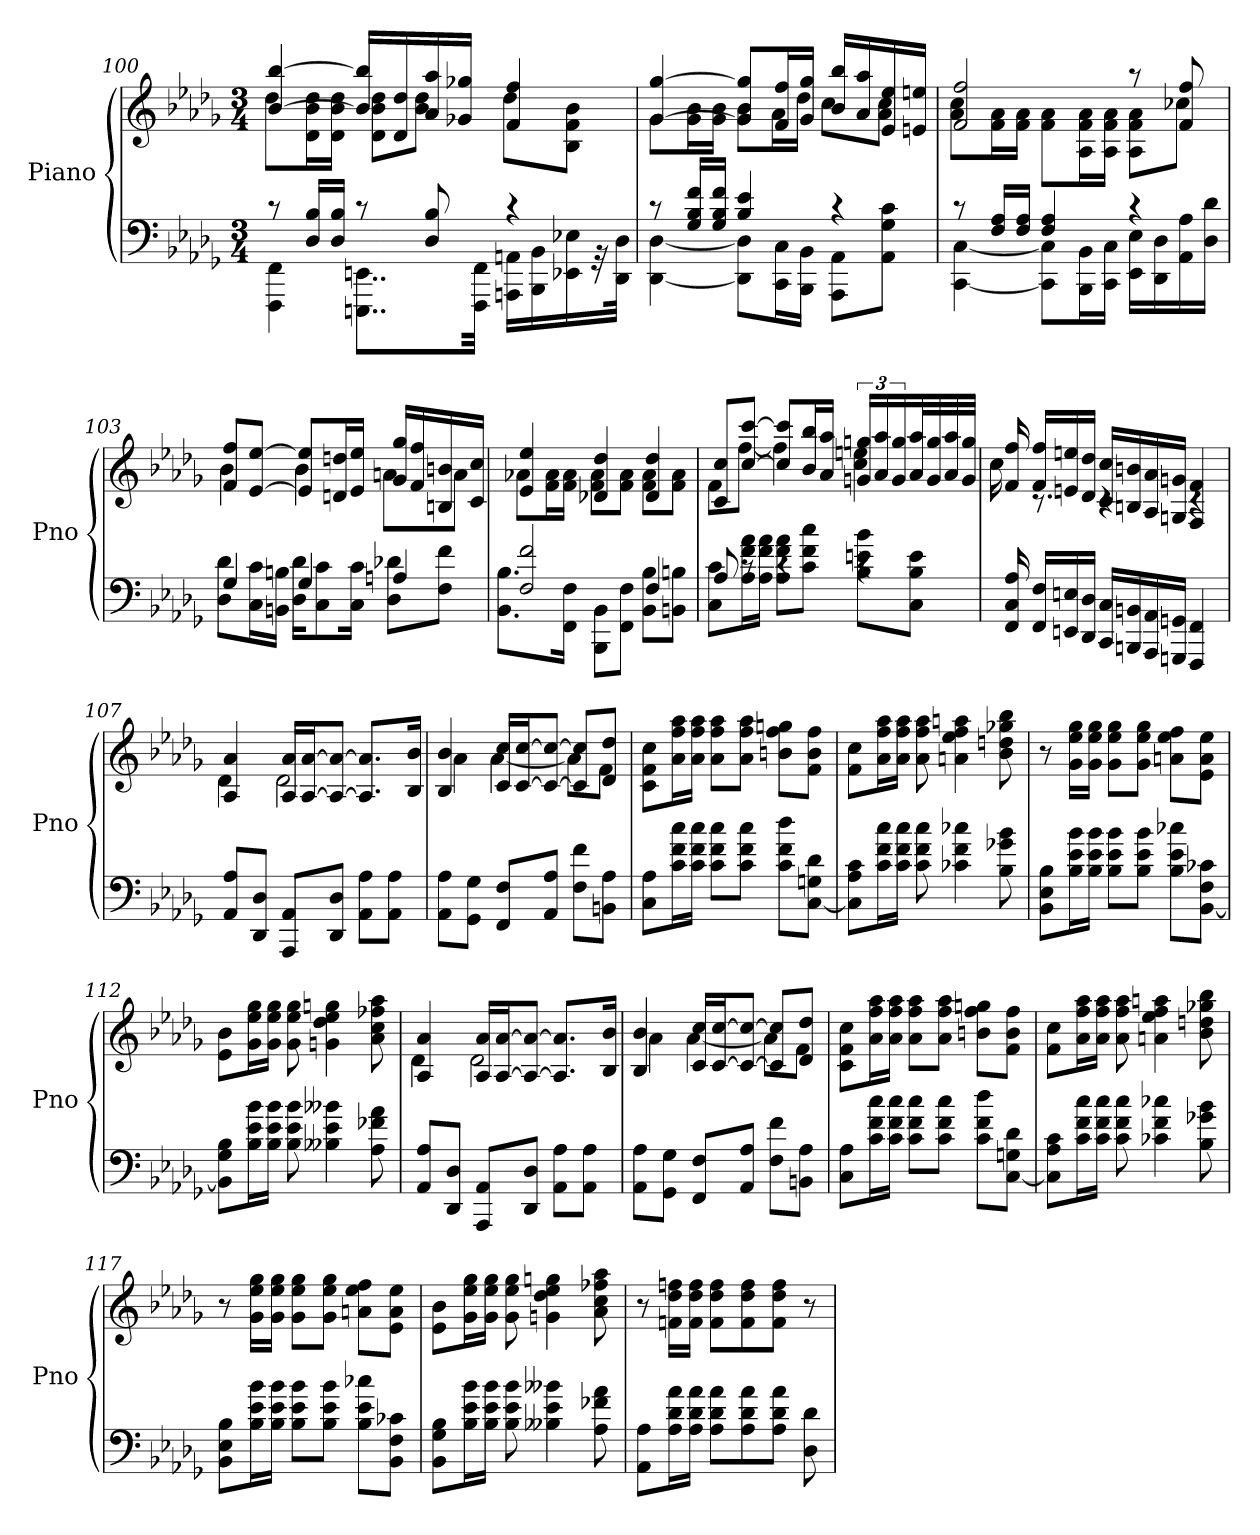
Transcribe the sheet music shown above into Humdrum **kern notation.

**kern	**kern
*part1	*part1
*staff2	*staff1
*I"Piano	*
*I'Pno	*
*clefF4	*clefG2
*k[b-e-a-d-g-]	*k[b-e-a-d-g-]
*M3/4	*M3/4
=100	=100
*^	*^
8rc	4FFF 4FF	[4b- [4bb-	8dd-L
16D- 16B-LL	.	.	16d- 16b- 16dd-L
16D- 16B-JJ	.	.	16d- 16b- 16dd-JJ
8rc	8..EEEn 8..EEnL	16b-] 16bb-]LL	8d- 8b- 8dd-L
.	.	16d- 16dd-	.
8D- 8B-	.	16a- 16aa-	8b- 8dd-J
.	.	16g-X 16gg-XJJ	.
.	32FFF 32FFJkk	.	.
4rc	16AAAn 16AAnLL	4f 4ff	8dd-L
.	16BBB- 16BB-	.	.
.	16EE-X 16E-X	.	8B- 8f 8b-J
.	32r	.	.
.	32DD- 32D-JJk	.	.
=101	=101	=101	=101
8rc	[4DD- [4D-	[4g- [4gg-	8g-L
16G- 16B- 16fLL	.	.	16g- 16b-L
16G- 16B- 16fJJ	.	.	16g- 16b-JJ
4B- 4e-	8DD-] 8D-]L	8g-] 8gg-]L	8g- 8b-L
.	16CC 16CL	16f 16ffL	16a-L
.	16BBB- 16BB-JJ	16g- 16gg-JJ	16dd-JJ
4rc	8AAA- 8AA-L	16b- 16bb-LL	8ccL
.	.	16a- 16aa-	.
.	8AA- 8G- 8cJ	16e- 16ee-	8a- 8ccJ
.	.	16en 16eenJJ	.
=102	=102	=102	=102
8rc	[4CC [4C	2f 2ff	8a- 8ccL
16F 16A-LL	.	.	16f 16a-L
16F 16A-JJ	.	.	16f 16a-JJ
4F 4A-	8CC] 8C]L	.	8f 8a-L
.	16BBB- 16BB-L	.	16A- 16f 16a-L
.	16CC 16CJJ	.	16A- 16f 16a-JJ
4rc	16EE- 16E-LL	8raa	8A- 8f 8a-L
.	16DD- 16D-	.	.
.	16AA- 16A-	8f 8ff	8cc-XJ
.	16D- 16d-JJ	.	.
=103	=103	=103	=103
4G-	8D- 8d-L	8f 8ffL	4b-
.	16C 16cL	[8e- [8ee-J	.
.	16BBn 16BnJJ	.	.
4G-	16D- 16d-KL	8e-] 8ee-]L	4b-
.	8C 8c	.	.
.	.	16dn 16ddnL	.
.	16C 16cJk	16e- 16ee-JJ	.
4An	8D- 8d-XL	16g- 16gg-LL	8anL
.	.	16f 16ff	.
.	8F 8fJ	16Bn 16bn	8aJ
.	.	16c 16ccJJ	.
=104	=104	=104	=104
2F 2f	8.BB- 8.B-L	4e- 4ee-	8a-XL
.	.	.	16f 16a-L
.	16FF 16FJk	.	16f 16a-JJ
.	8BBB- 8BB-L	4d-X 4dd-	8f 8a-L
.	8FF 8FJ	.	8f 8a-J
4F	8BB- 8B-L	4d- 4dd-	8f 8a-L
.	8BBn 8BnJ	.	8f 8a-J
=105	=105	=105	=105
8A-	8C 8cL	8c 8ccL	8fL
8rc	16A- 16f 16a-L	[8cc [8cccJ	[8ffJ
.	16A- 16f 16a-JJ	.	.
4rc	8A- 8f 8a-L	8cc] 8ccc]L	4ff]
.	8c 8f 8ccJ	16b- 16bb-L	.
.	.	16a- 16aa-JJ	.
4rc	8B- 8en 8b-L	24gn 24ggnLL	4cc 4een
.	.	24a- 24aa-	.
.	.	24g 24gg	.
.	8C 8B- 8eJ	32a- 32aa-L	.
.	.	32g 32gg	.
.	.	32a- 32aa-	.
.	.	32g 32ggJJJ	.
*v	*v	*	*
=106	=106	=106
16FF 16C 16A-	16f 16ff	16cc
16FF 16FLL	16f 16ffLL	8.rc
16EEn 16En	16en 16een	.
16DD- 16D-JJ	16d- 16dd-JJ	.
16CC 16CLL	16c 16ccLL	4rc
16BBBn 16BBn	16Bn 16bn	.
16AAA- 16AA-	16A- 16a-	.
16GGGn 16GGnJJ	16Gn 16gnJJ	.
4FFF 4FF	4F 4f	4rc
=107	=107	=107
8AA- 8A-L	4A- 4a-	4d-
8DD- 8D-J	.	.
8AAA- 8AA-L	16A- 16a-LL	2d-
.	[16A- [16a-J	.
8DD- 8D-J	8A-_ 8a-_J	.
8AA- 8A-L	8.A-] 8.a-]L	.
8AA- 8A-J	.	.
.	16B- 16b-Jk	.
=108	=108	=108
8AA- 8A-L	4B- 4b-	4a-
8GG- 8G-J	.	.
8FF 8FL	16c 16ccLL	[4a-
.	[16c [16ccJ	.
8AA- 8A-J	8c_ 8cc_J	.
8F 8fL	8c] 8cc]L	8a-L]
8BBn 8A-J	8d- 8dd-J	8fJ
*	*v	*v
=109	=109
8C 8A-L	8c 8f 8ccL
16c 16f 16ccL	16a- 16ff 16aa-L
16c 16f 16ccJJ	16a- 16ff 16aa-JJ
8c 8f 8ccL	8a- 8ff 8aa-L
8c 8f 8ccJ	8a- 8ff 8aa-J
8c 8f 8dd-L	8bn 8ff 8ggnL
[8C 8Gn 8d-J	8f 8b 8ffJ
=110	=110
8C] 8A- 8cL	8f 8ccL
16c 16f 16ccL	16a- 16ff 16aa-L
16c 16f 16ccJJ	16a- 16ff 16aa-JJ
8c 8f 8cc	8a- 8ff 8aa-
4c-X 4f 4cc-X	4an 4ee- 4ff 4aan
8B- 8g-X 8b-	8b- 8ddn 8gg-X 8bb-
=111	=111
8BB- 8E- 8B-L	8r
16B- 16e- 16b-L	16g- 16ee- 16gg-LL
16B- 16e- 16b-JJ	16g- 16ee- 16gg-JJ
8B- 8e- 8b-L	8g- 8ee- 8gg-L
8B- 8e- 8b-J	8g- 8ee- 8gg-J
8B- 8e- 8cc-XL	8an 8ee- 8ffL
[8BB- 8F 8c-XJ	8e- 8a 8ee-J
=112	=112
8BB-] 8G- 8B-L	8e- 8b-L
16B- 16e- 16b-L	16g- 16ee- 16gg-L
16B- 16e- 16b-JJ	16g- 16ee- 16gg-JJ
8B- 8e- 8b-	8g- 8ee- 8gg-
4B--X 4e- 4b--X	4gn 4dd- 4ee- 4ggn
8A- 8f-X 8a-	8a- 8cc 8ff-X 8aa-
=113	=113
*	*^
8AA- 8A-L	4A- 4a-	4d-
8DD- 8D-J	.	.
8AAA- 8AA-L	16A- 16a-LL	2d-
.	[16A- [16a-J	.
8DD- 8D-J	8A-_ 8a-_J	.
8AA- 8A-L	8.A-] 8.a-]L	.
8AA- 8A-J	.	.
.	16B- 16b-Jk	.
=114	=114	=114
8AA- 8A-L	4B- 4b-	4a-
8GG- 8G-J	.	.
8FF 8FL	16c 16ccLL	[4a-
.	[16c [16ccJ	.
8AA- 8A-J	8c_ 8cc_J	.
8F 8fL	8c] 8cc]L	8a-L]
8BBn 8A-J	8d- 8dd-J	8fJ
*	*v	*v
=115	=115
8C 8A-L	8c 8f 8ccL
16c 16f 16ccL	16a- 16ff 16aa-L
16c 16f 16ccJJ	16a- 16ff 16aa-JJ
8c 8f 8ccL	8a- 8ff 8aa-L
8c 8f 8ccJ	8a- 8ff 8aa-J
8c 8f 8dd-L	8bn 8ff 8ggnL
[8C 8Gn 8d-J	8f 8b 8ffJ
=116	=116
8C] 8A- 8cL	8f 8ccL
16c 16f 16ccL	16a- 16ff 16aa-L
16c 16f 16ccJJ	16a- 16ff 16aa-JJ
8c 8f 8cc	8a- 8ff 8aa-
4c-X 4f 4cc-X	4an 4ee- 4ff 4aan
8B- 8g-X 8b-	8b- 8ddn 8gg-X 8bb-
=117	=117
8BB- 8E- 8B-L	8r
16B- 16e- 16b-L	16g- 16ee- 16gg-LL
16B- 16e- 16b-JJ	16g- 16ee- 16gg-JJ
8B- 8e- 8b-L	8g- 8ee- 8gg-L
8B- 8e- 8b-J	8g- 8ee- 8gg-J
8B- 8e- 8cc-XL	8an 8ee- 8ffL
8BB- 8F 8c-XJ	8e- 8a 8ee-J
=118	=118
8BB- 8G- 8B-L	8e- 8b-L
16B- 16e- 16b-L	16g- 16ee- 16gg-L
16B- 16e- 16b-JJ	16g- 16ee- 16gg-JJ
8B- 8e- 8b-	8g- 8ee- 8gg-
4B--X 4e- 4b--X	4gn 4dd- 4ee- 4ggn
8A- 8f-X 8a-	8a- 8cc 8ff-X 8aa-
=119	=119
8AA- 8A-L	8r
16A- 16d- 16a-L	16fn 16dd- 16ffnLL
16A- 16d- 16a-JJ	16f 16dd- 16ffJJ
8A- 8d- 8a-L	8f 8dd- 8ffL
8A- 8d- 8a-	8f 8dd- 8ff
8A- 8d- 8a-J	8f 8dd- 8ffJ
8D- 8d-	8r
=	=
*-	*-
